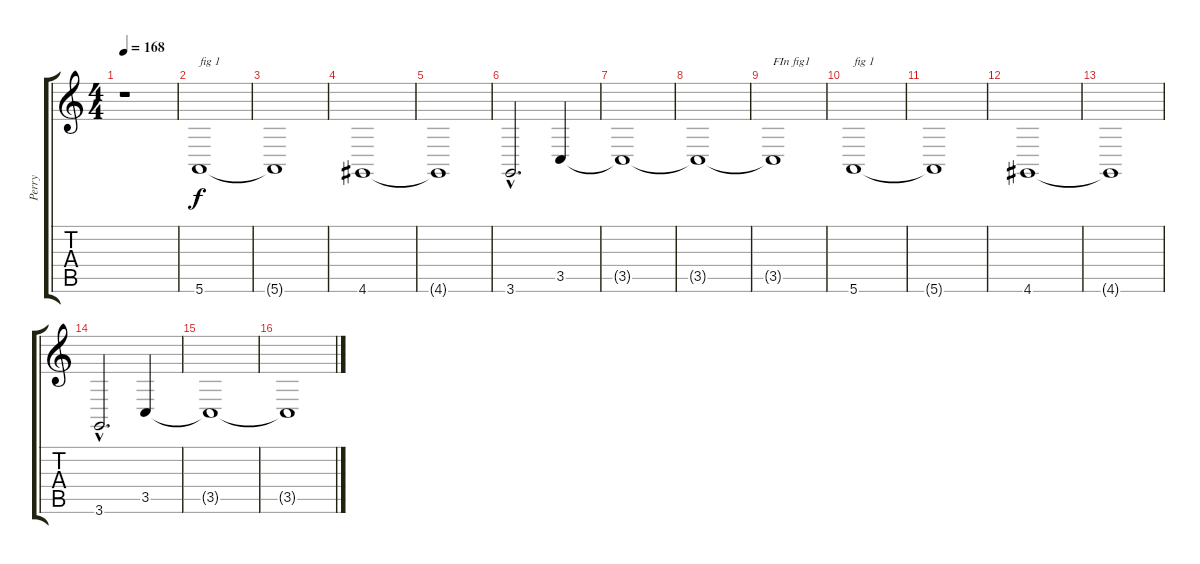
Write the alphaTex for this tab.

\track ("Perry" "Perry") {instrument oboe}
\staff {score tabs}
\tuning (E4 B3 G3 D3 A2 E2) {hide}
\ts (4 4)
\tempo 168
\clef g2
\ks c
r.1{dy f} |
5.6.1{txt "fig 1"} |
5.6{t}.1 |
4.6.1 |
4.6{t}.1 |
3.6{hac}.2{d} 3.5.4 |
3.5{t}.1 |
3.5{t}.1 |
3.5{t}.1{txt "FIn fig1"} |
5.6.1{txt "fig 1"} |
5.6{t}.1 |
4.6.1 |
4.6{t}.1 |
3.6{hac}.2{d} 3.5.4 |
3.5{t}.1 |
3.5{t}.1
